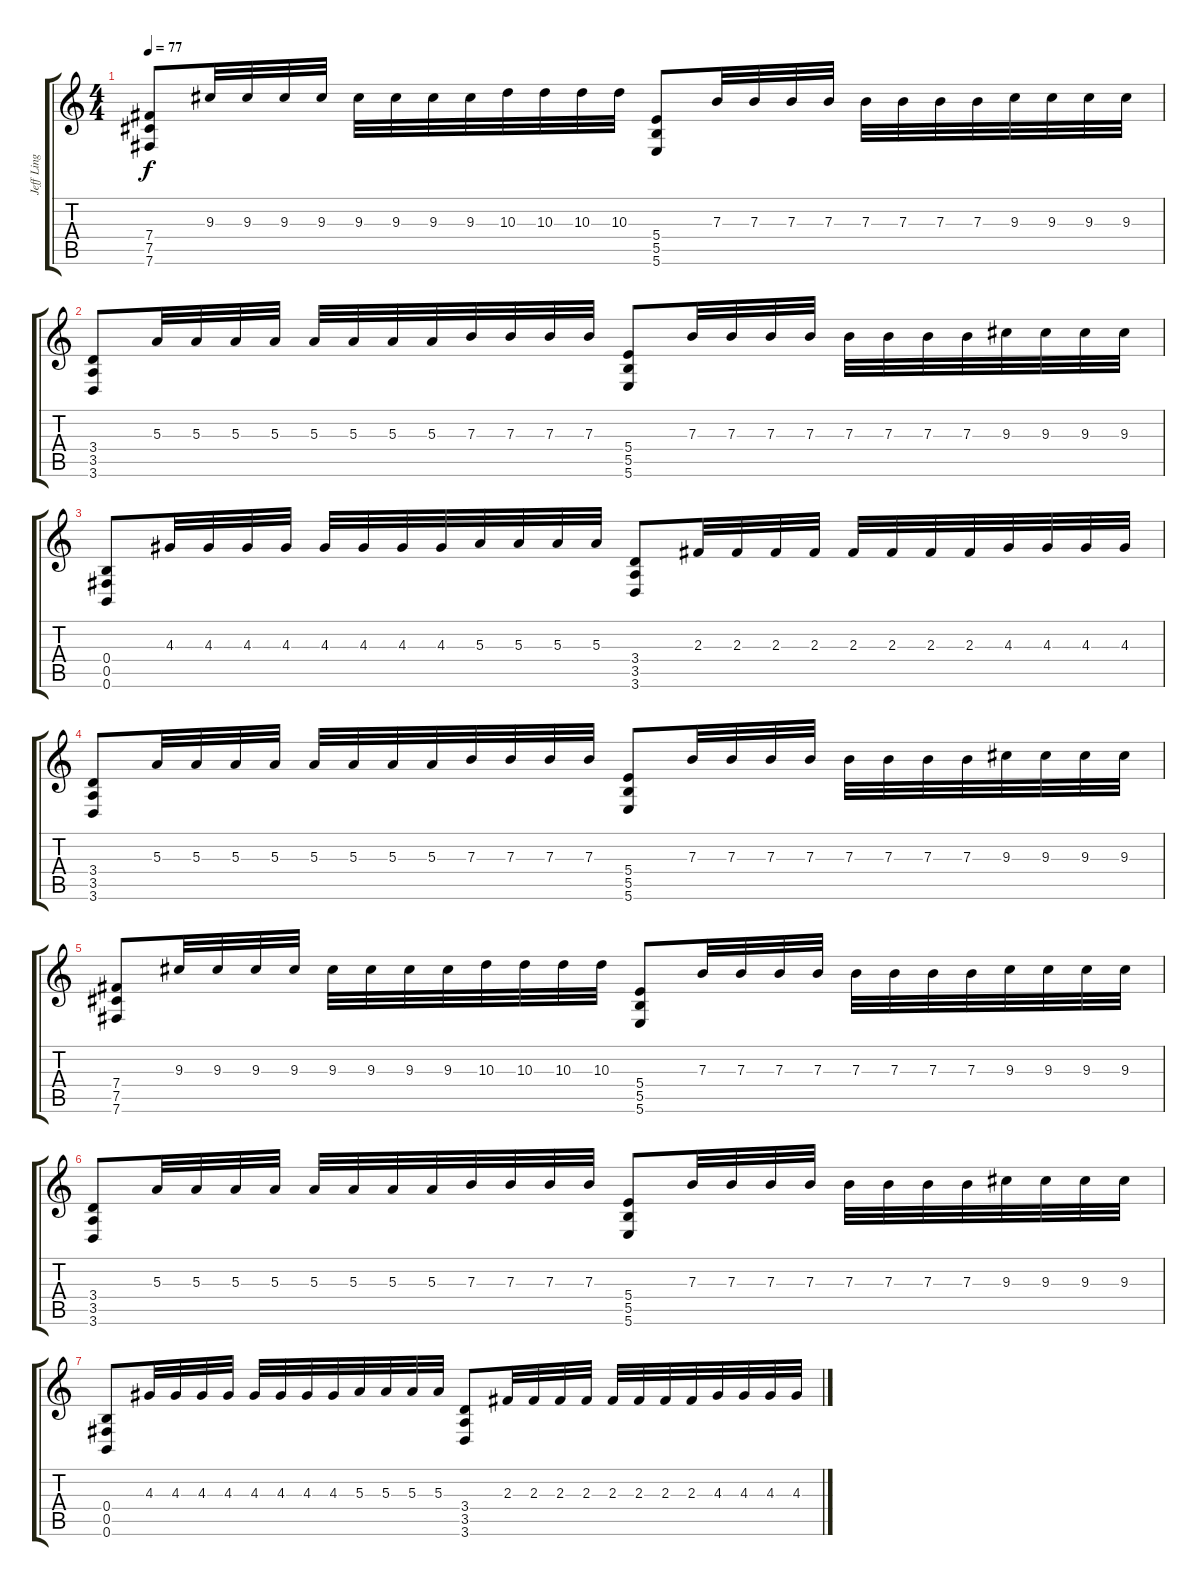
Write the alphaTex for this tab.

\track ("Jeff Ling" "Jeff Ling") {instrument distortionguitar}
\staff {score tabs}
\tuning (Db4 Ab3 E3 B2 Gb2 B1) {hide}
\ts (4 4)
\tempo 77
\clef g2
\ks c
(7.4 7.5 7.6).8{dy f} 9.3.32 9.3.32 9.3.32 9.3.32 9.3.32 9.3.32 9.3.32 9.3.32 10.3.32 10.3.32 10.3.32 10.3.32 (5.4 5.5 5.6).8 7.3.32 7.3.32 7.3.32 7.3.32 7.3.32 7.3.32 7.3.32 7.3.32 9.3.32 9.3.32 9.3.32 9.3.32 |
(3.4 3.5 3.6).8 5.3.32 5.3.32 5.3.32 5.3.32 5.3.32 5.3.32 5.3.32 5.3.32 7.3.32 7.3.32 7.3.32 7.3.32 (5.4 5.5 5.6).8 7.3.32 7.3.32 7.3.32 7.3.32 7.3.32 7.3.32 7.3.32 7.3.32 9.3.32 9.3.32 9.3.32 9.3.32 |
(0.4 0.5 0.6).8 4.3.32 4.3.32 4.3.32 4.3.32 4.3.32 4.3.32 4.3.32 4.3.32 5.3.32 5.3.32 5.3.32 5.3.32 (3.4 3.5 3.6).8 2.3.32 2.3.32 2.3.32 2.3.32 2.3.32 2.3.32 2.3.32 2.3.32 4.3.32 4.3.32 4.3.32 4.3.32 |
(3.4 3.5 3.6).8 5.3.32 5.3.32 5.3.32 5.3.32 5.3.32 5.3.32 5.3.32 5.3.32 7.3.32 7.3.32 7.3.32 7.3.32 (5.4 5.5 5.6).8 7.3.32 7.3.32 7.3.32 7.3.32 7.3.32 7.3.32 7.3.32 7.3.32 9.3.32 9.3.32 9.3.32 9.3.32 |
(7.4 7.5 7.6).8 9.3.32 9.3.32 9.3.32 9.3.32 9.3.32 9.3.32 9.3.32 9.3.32 10.3.32 10.3.32 10.3.32 10.3.32 (5.4 5.5 5.6).8 7.3.32 7.3.32 7.3.32 7.3.32 7.3.32 7.3.32 7.3.32 7.3.32 9.3.32 9.3.32 9.3.32 9.3.32 |
(3.4 3.5 3.6).8 5.3.32 5.3.32 5.3.32 5.3.32 5.3.32 5.3.32 5.3.32 5.3.32 7.3.32 7.3.32 7.3.32 7.3.32 (5.4 5.5 5.6).8 7.3.32 7.3.32 7.3.32 7.3.32 7.3.32 7.3.32 7.3.32 7.3.32 9.3.32 9.3.32 9.3.32 9.3.32 |
(0.4 0.5 0.6).8 4.3.32 4.3.32 4.3.32 4.3.32 4.3.32 4.3.32 4.3.32 4.3.32 5.3.32 5.3.32 5.3.32 5.3.32 (3.4 3.5 3.6).8 2.3.32 2.3.32 2.3.32 2.3.32 2.3.32 2.3.32 2.3.32 2.3.32 4.3.32 4.3.32 4.3.32 4.3.32
